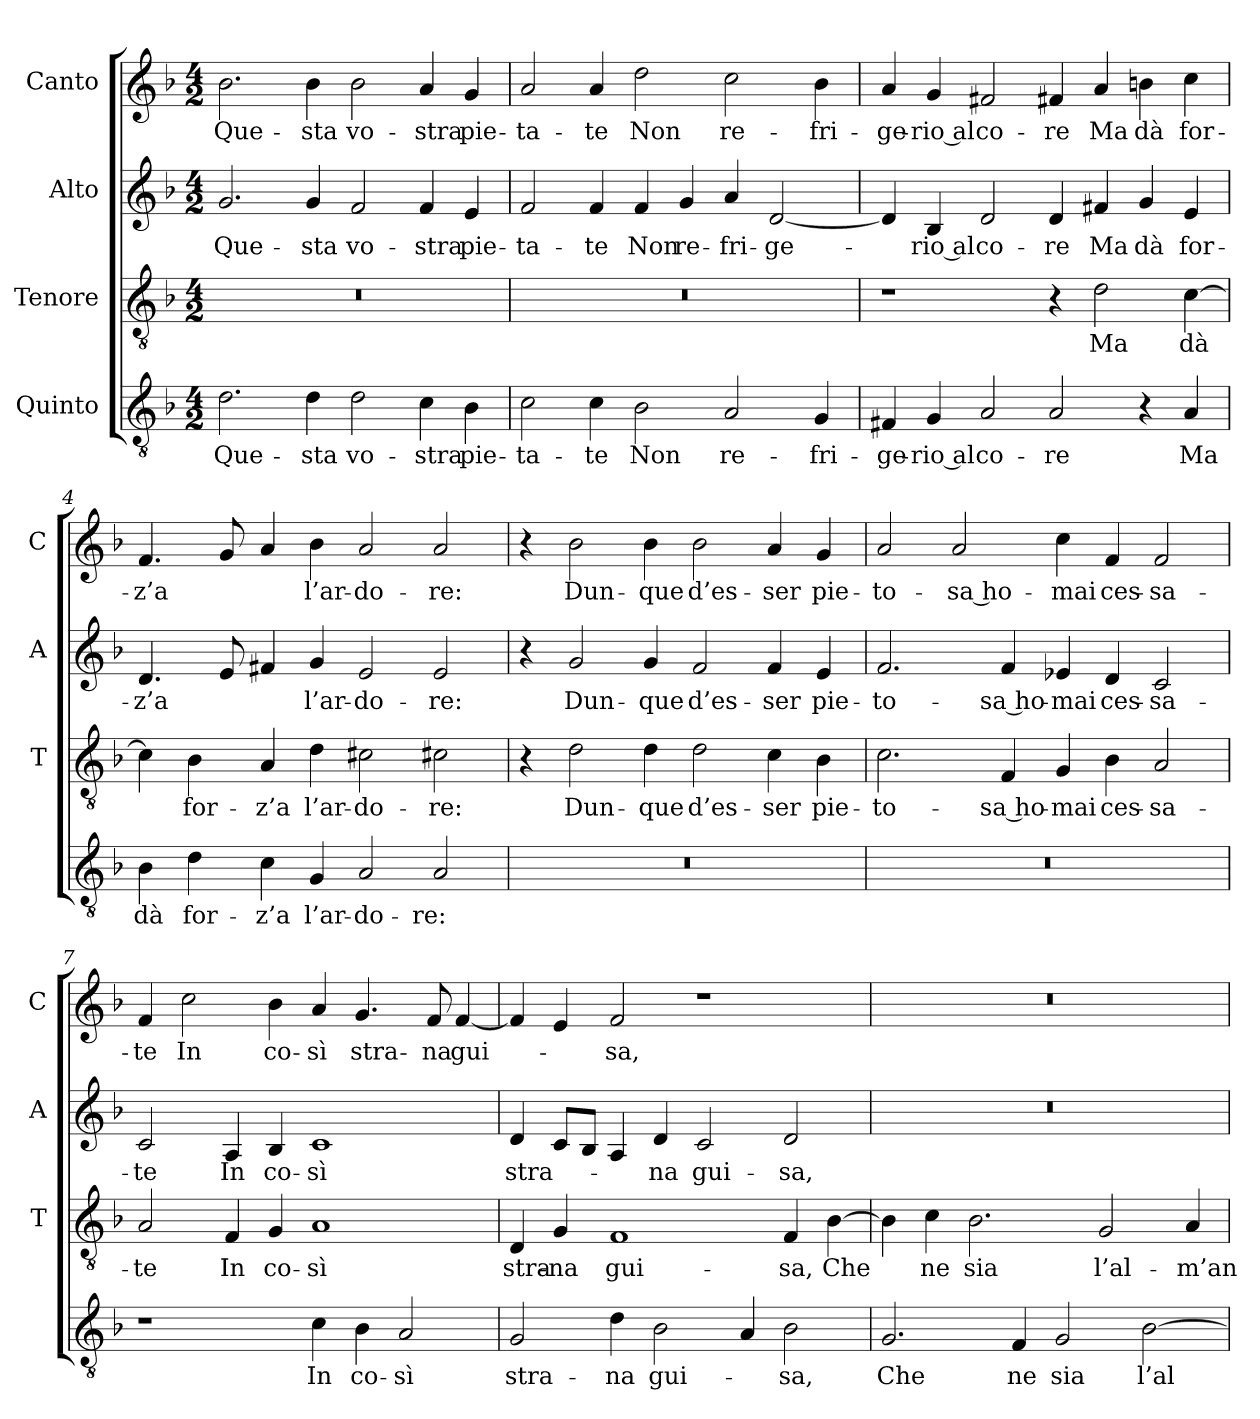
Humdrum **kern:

**kern	**text	**kern	**text	**kern	**text	**kern	**text
*part4	*part4	*part3	*part3	*part2	*part2	*part1	*part1
*staff4	*staff4	*staff3	*staff3	*staff2	*staff2	*staff1	*staff1
*I"Quinto	*	*I"Tenore	*	*I"Alto	*	*I"Canto	*
*	*	*I'T	*	*I'A	*	*I'C	*
*clefGv2	*	*clefGv2	*	*clefG2	*	*clefG2	*
*k[b-]	*	*k[b-]	*	*k[b-]	*	*k[b-]	*
*M4/2	*	*M4/2	*	*M4/2	*	*M4/2	*
=1	=1	=1	=1	=1	=1	=1	=1
2.d	Que-	0r	.	2.g	Que-	2.b-	Que-
4d	-sta	.	.	4g	-sta	4b-	-sta
2d	vo-	.	.	2f	vo-	2b-	vo-
4c	-stra	.	.	4f	-stra	4a	-stra
4B-	pie-	.	.	4e	pie-	4g	pie-
=2	=2	=2	=2	=2	=2	=2	=2
2c	-ta-	0r	.	2f	-ta-	2a	-ta-
4c	-te	.	.	4f	-te	4a	-te
2B-	Non	.	.	4f	Non	2dd	Non
.	.	.	.	4g	re-	.	.
2A	re-	.	.	4a	-fri-	2cc	re-
.	.	.	.	[2d	-ge-	.	.
4G	-fri-	.	.	.	.	4b-	-fri-
=3	=3	=3	=3	=3	=3	=3	=3
4F#X	-ge-	1r	.	4d]	.	4a	-ge-
4G	-rio al	.	.	4B-	-rio al	4g	-rio al
2A	co-	.	.	2d	co-	2f#X	co-
2A	-re	4r	.	4d	-re	4f#X	-re
.	.	2d	Ma	4f#X	Ma	4a	Ma
4r	.	.	.	4g	dà	4bn	dà
4A	Ma	[4c	dà	4e	for-	4cc	for-
=4	=4	=4	=4	=4	=4	=4	=4
4B-	dà	4c]	.	4.d	-z’a	4.f	-z’a
4d	for-	4B-	for-	.	.	.	.
.	.	.	.	8e	.	8g	.
4c	-z’a	4A	-z’a	4f#X	.	4a	.
4G	l’ar-	4d	l’ar-	4g	l’ar-	4b-	l’ar-
2A	-do-	2c#X	-do-	2e	-do-	2a	-do-
2A	-re:	2c#X	-re:	2e	-re:	2a	-re:
=5	=5	=5	=5	=5	=5	=5	=5
0r	.	4r	.	4r	.	4r	.
.	.	2d	Dun-	2g	Dun-	2b-	Dun-
.	.	4d	-que	4g	-que	4b-	-que
.	.	2d	d’es-	2f	d’es-	2b-	d’es-
.	.	4c	-ser	4f	-ser	4a	-ser
.	.	4B-	pie-	4e	pie-	4g	pie-
=6	=6	=6	=6	=6	=6	=6	=6
0r	.	2.c	-to-	2.f	-to-	2a	-to-
.	.	.	.	.	.	2a	-sa ho-
.	.	4F	-sa ho-	4f	-sa ho-	.	.
.	.	4G	-mai	4e-X	-mai	4cc	-mai
.	.	4B-	ces-	4d	ces-	4f	ces-
.	.	2A	-sa-	2c	-sa-	2f	-sa-
=7	=7	=7	=7	=7	=7	=7	=7
1r	.	2A	-te	2c	-te	4f	-te
.	.	.	.	.	.	2cc	In
.	.	4F	In	4A	In	.	.
.	.	4G	co-	4B-	co-	4b-	co-
4c	In	1A	-sì	1c	-sì	4a	-sì
4B-	co-	.	.	.	.	4.g	stra-
2A	-sì	.	.	.	.	.	.
.	.	.	.	.	.	8f	-na
.	.	.	.	.	.	[4f	gui-
=8	=8	=8	=8	=8	=8	=8	=8
2G	stra-	4D	stra-	4d	stra-	4f]	.
.	.	4G	-na	8cL	.	4e	.
.	.	.	.	8B-J	.	.	.
4d	-na	1F	gui-	4A	.	2f	-sa,
2B-	gui-	.	.	4d	-na	.	.
.	.	.	.	2c	gui-	1r	.
4A	.	.	.	.	.	.	.
2B-	-sa,	4F	-sa,	2d	-sa,	.	.
.	.	[4B-	Che	.	.	.	.
=9	=9	=9	=9	=9	=9	=9	=9
2.G	Che	4B-]	.	0r	.	0r	.
.	.	4c	ne	.	.	.	.
.	.	2.B-	sia	.	.	.	.
4F	ne	.	.	.	.	.	.
2G	sia	.	.	.	.	.	.
.	.	2G	l’al-	.	.	.	.
[2B-	l’al-	.	.	.	.	.	.
.	.	4A	-m’an-	.	.	.	.
=	=	=	=	=	=	=	=
*-	*-	*-	*-	*-	*-	*-	*-
